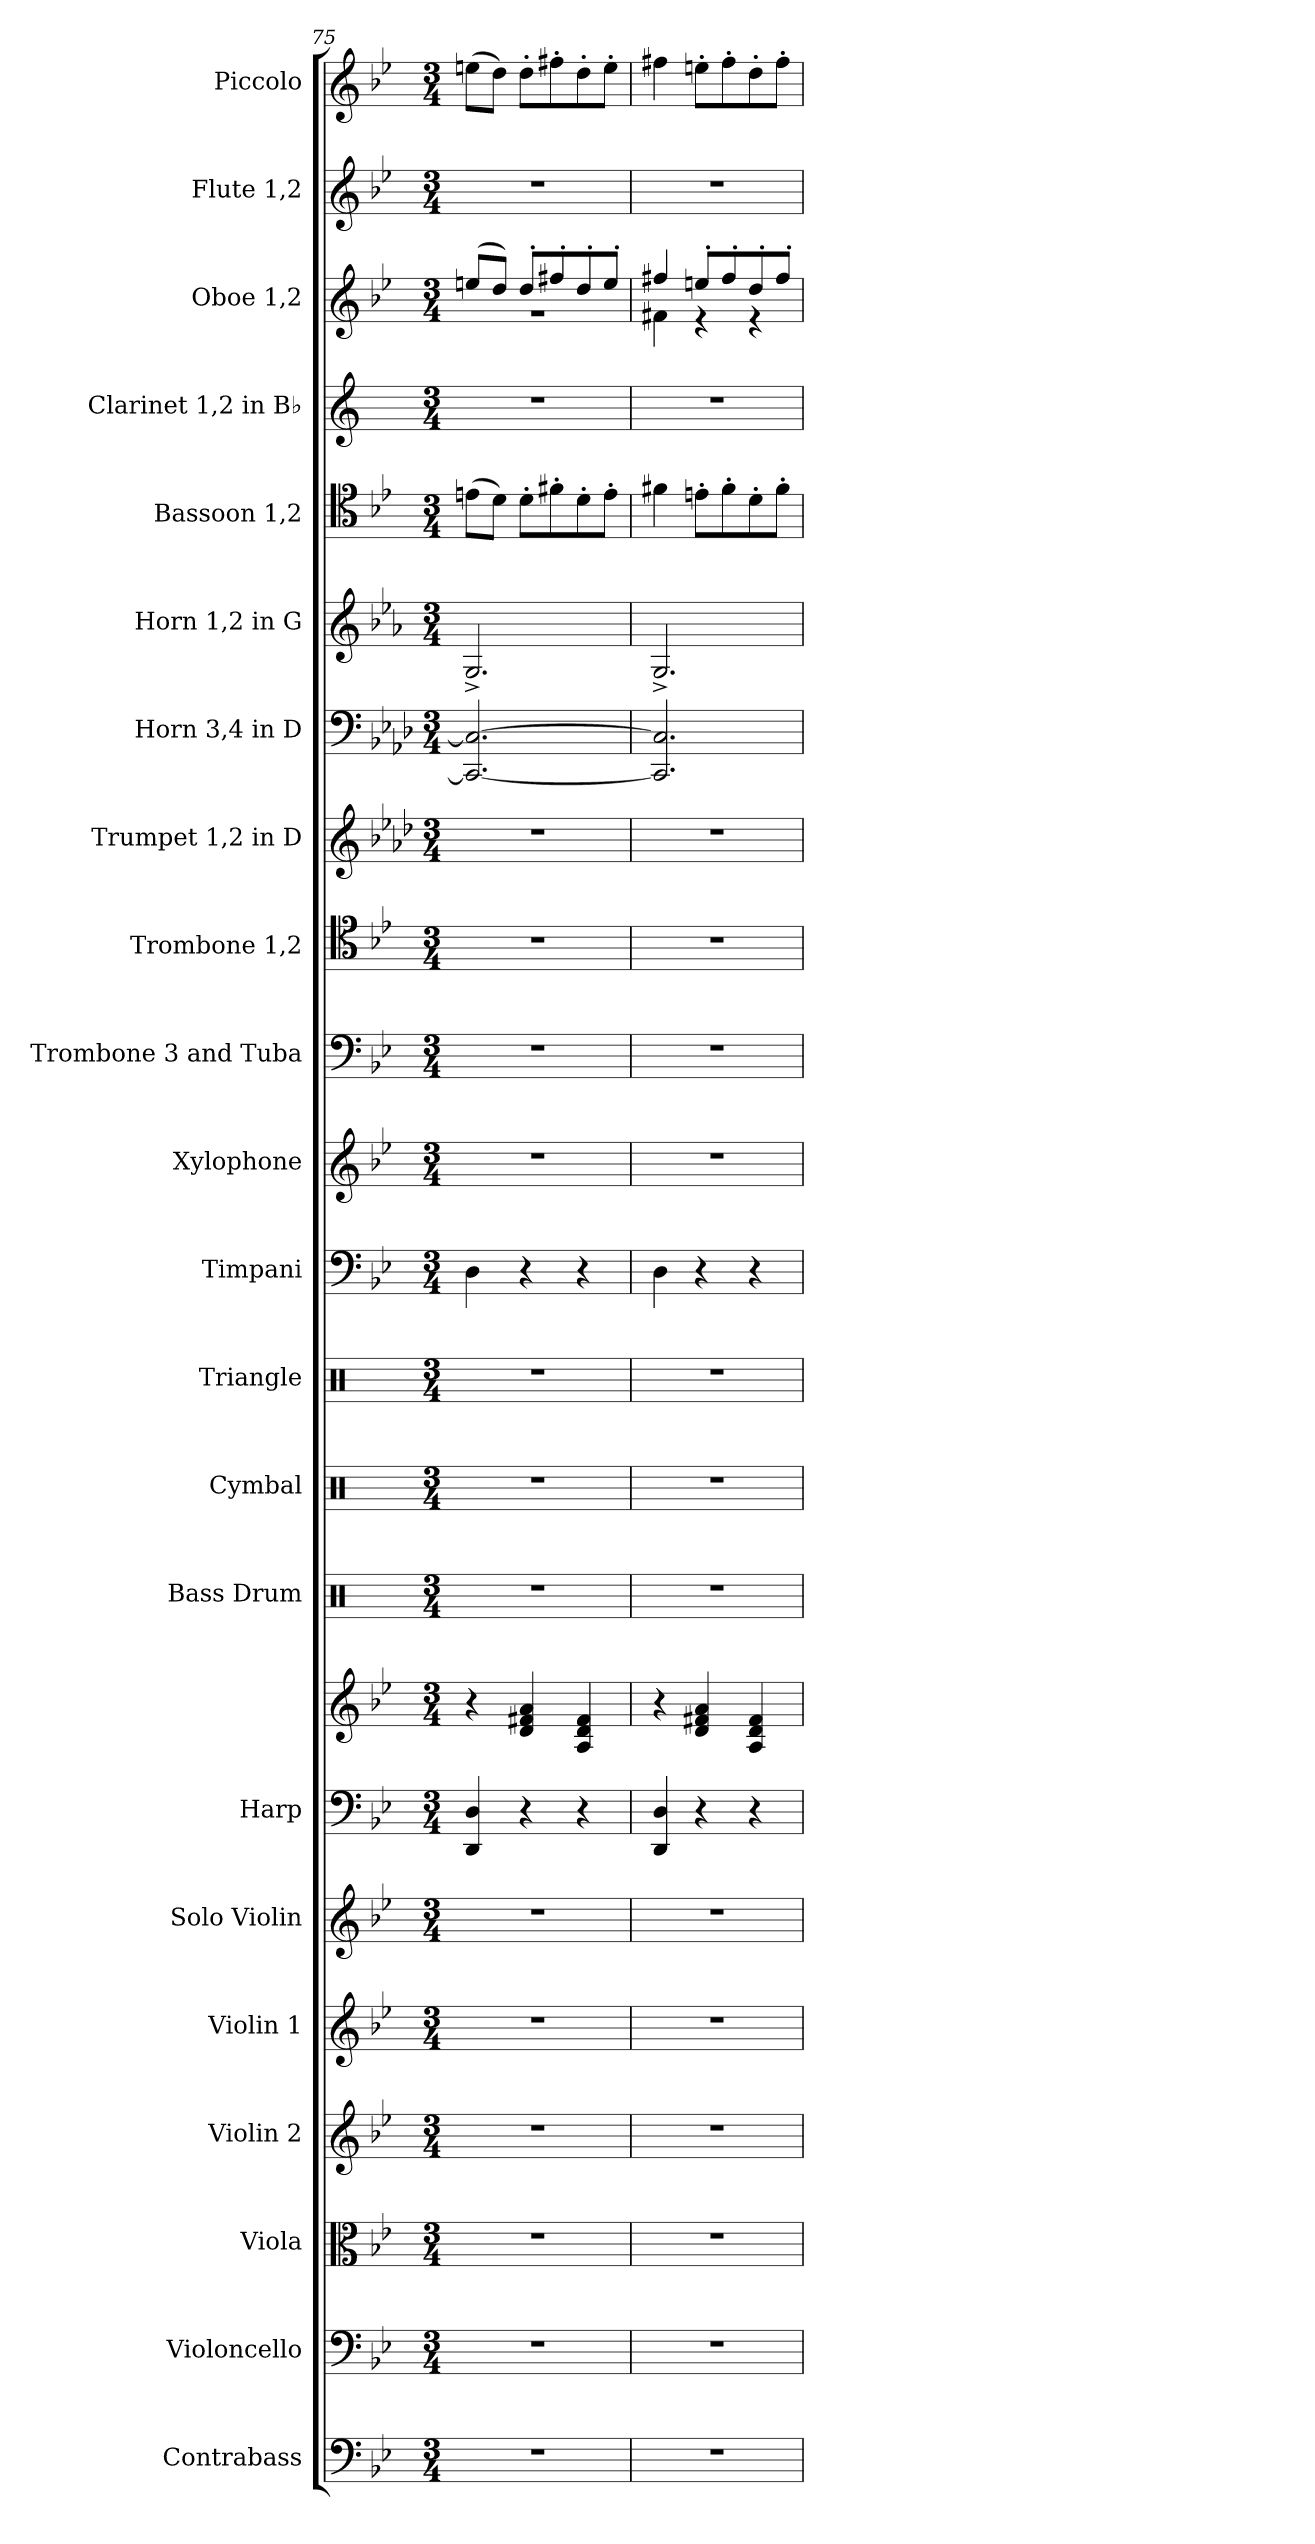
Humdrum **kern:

**kern	**kern	**kern	**kern	**kern	**kern	**kern	**kern	**kern	**kern	**kern	**kern	**kern	**kern	**kern	**kern	**kern	**kern	**kern	**kern	**kern	**kern	**kern
*part22	*part21	*part20	*part19	*part18	*part17	*part16	*part16	*part15	*part14	*part13	*part12	*part11	*part10	*part9	*part8	*part7	*part6	*part5	*part4	*part3	*part2	*part1
*staff23	*staff22	*staff21	*staff20	*staff19	*staff18	*staff17	*staff16	*staff15	*staff14	*staff13	*staff12	*staff11	*staff10	*staff9	*staff8	*staff7	*staff6	*staff5	*staff4	*staff3	*staff2	*staff1
*I"Contrabass	*I"Violoncello	*I"Viola	*I"Violin 2	*I"Violin 1	*I"Solo Violin	*I"Harp	*	*I"Bass Drum	*I"Cymbal	*I"Triangle	*I"Timpani	*I"Xylophone	*I"Trombone 3 and Tuba	*I"Trombone 1,2	*I"Trumpet 1,2 in D	*I"Horn 3,4 in D	*I"Horn 1,2 in G	*I"Bassoon 1,2	*I"Clarinet 1,2 in B♭	*I"Oboe 1,2	*I"Flute 1,2	*I"Piccolo
*I'Cb.	*I'Vc.	*I'Vla.	*I'Vln. 2	*I'Vln. 1	*I'Solo Vln.	*I'Hrp.	*	*I'B.D	*I'Cym.	*I'Trgl.	*I'Timp.	*I'Xyl.	*I'Tbn. 3 and Tba.	*I'Tbn. 1,2	*I'Tpt. 1,2 in D	*I'Hn. 3,4 in D	*I'Hn. 1,2 in G	*I'Bsn. 1,2	*I'Cl. 1,2 in B♭	*I'Ob. 1,2	*I'Fl. 1,2	*I'Picc.
*clefF4	*clefF4	*clefC3	*clefG2	*clefG2	*clefG2	*clefF4	*clefG2	*clefX	*clefX	*clefX	*clefF4	*clefG2	*clefF4	*clefC4	*clefG2	*clefF4	*clefG2	*clefC4	*clefG2	*clefG2	*clefG2	*clefG2
*ITrd7c12	*	*	*	*	*	*	*	*	*	*	*	*ITrd-7c-12	*	*	*ITrd-1c-2	*ITrd6c10	*ITrd3c5	*	*ITrd1c2	*	*	*ITrd-7c-12
*k[b-e-]	*k[b-e-]	*k[b-e-]	*k[b-e-]	*k[b-e-]	*k[b-e-]	*k[b-e-]	*k[b-e-]	*k[]	*k[]	*k[]	*k[b-e-]	*k[b-e-]	*k[b-e-]	*k[b-e-]	*k[b-e-]	*k[b-e-]	*k[b-e-]	*k[b-e-]	*k[b-e-]	*k[b-e-]	*k[b-e-]	*k[b-e-]
*M3/4	*M3/4	*M3/4	*M3/4	*M3/4	*M3/4	*M3/4	*M3/4	*M3/4	*M3/4	*M3/4	*M3/4	*M3/4	*M3/4	*M3/4	*M3/4	*M3/4	*M3/4	*M3/4	*M3/4	*M3/4	*M3/4	*M3/4
=75	=75	=75	=75	=75	=75	=75	=75	=75	=75	=75	=75	=75	=75	=75	=75	=75	=75	=75	=75	=75	=75	=75
*	*	*	*	*	*	*	*	*	*	*	*	*	*	*	*	*	*	*	*	*^	*	*
2.r	2.r	2.r	2.r	2.r	2.r	4DD/ 4D/	4r	2.r	2.r	2.r	4D\	2.r	2.r	2.r	2.r	2.DDD/_ 2.DD/_	2.D^/	(>8en\L	2.r	(>8een/L	2.r	2.r	(>8eeen\L
.	.	.	.	.	.	.	.	.	.	.	.	.	.	.	.	.	.	8d\J)	.	8dd/J)	.	.	8ddd\J)
.	.	.	.	.	.	4r	4d/ 4f#X/ 4a/	.	.	.	4r	.	.	.	.	.	.	8d'\L	.	8dd'/L	.	.	8ddd'\L
.	.	.	.	.	.	.	.	.	.	.	.	.	.	.	.	.	.	8f#X'\	.	8ff#X'/	.	.	8fff#X'\
.	.	.	.	.	.	4r	4A/ 4d/ 4f#/	.	.	.	4r	.	.	.	.	.	.	8d'\	.	8dd'/	.	.	8ddd'\
.	.	.	.	.	.	.	.	.	.	.	.	.	.	.	.	.	.	8e'\J	.	8ee'/J	.	.	8eee'\J
=76	=76	=76	=76	=76	=76	=76	=76	=76	=76	=76	=76	=76	=76	=76	=76	=76	=76	=76	=76	=76	=76	=76	=76
2.r	2.r	2.r	2.r	2.r	2.r	4DD/ 4D/	4r	2.r	2.r	2.r	4D\	2.r	2.r	2.r	2.r	2.DDD/] 2.DD/]	2.D^/	4f#X\	2.r	4ff#X/	4f#X\	2.r	4fff#X\
.	.	.	.	.	.	4r	4d/ 4f#X/ 4a/	.	.	.	4r	.	.	.	.	.	.	8en'\L	.	8een'/L	4r	.	8eeen'\L
.	.	.	.	.	.	.	.	.	.	.	.	.	.	.	.	.	.	8f#'\	.	8ff#'/	.	.	8fff#'\
.	.	.	.	.	.	4r	4A/ 4d/ 4f#/	.	.	.	4r	.	.	.	.	.	.	8d'\	.	8dd'/	4r	.	8ddd'\
.	.	.	.	.	.	.	.	.	.	.	.	.	.	.	.	.	.	8f#'\J	.	8ff#'/J	.	.	8fff#'\J
*	*	*	*	*	*	*	*	*	*	*	*	*	*	*	*	*	*	*	*	*v	*v	*	*
=	=	=	=	=	=	=	=	=	=	=	=	=	=	=	=	=	=	=	=	=	=	=
*-	*-	*-	*-	*-	*-	*-	*-	*-	*-	*-	*-	*-	*-	*-	*-	*-	*-	*-	*-	*-	*-	*-
